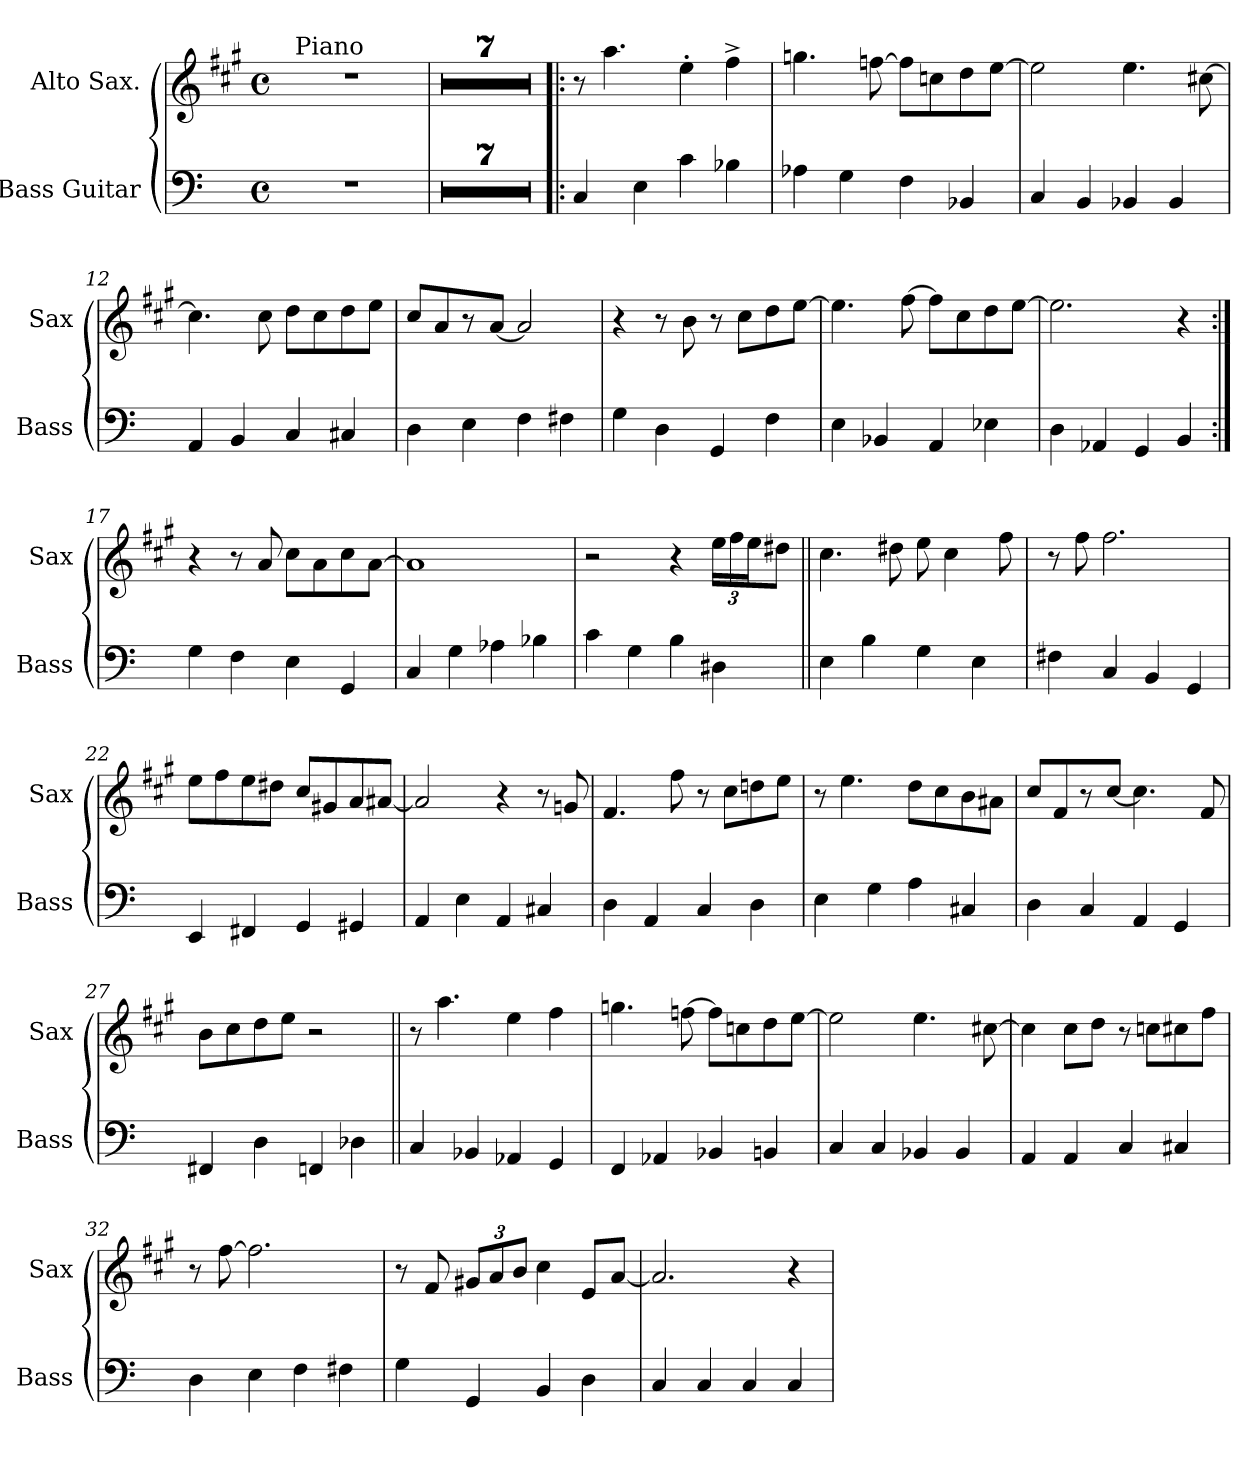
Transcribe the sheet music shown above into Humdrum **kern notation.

**kern	**kern
*part2	*part1
*staff2	*staff1
*I"Bass Guitar	*I"Alto Sax.
*I'Bass	*I'Sax
*clefF4	*clefG2
*ITrd7c12	*ITrd5c9
*k[]	*k[]
*C:	*C:
*M4/4	*M4/4
*met(c)	*met(c)
*MM224	*MM224
=1	=1
!	!LO:TX:a:t=Tempo - try 140 to start
*	*^
1r	1r	24ryy
!	!	!LO:TX:a:t=Piano
.	.	3%2ryy
.	.	6..ryy
*	*v	*v
=2	=2
1r	1r
=3	=3
1r	1r
=4	=4
1r	1r
=5	=5
1r	1r
=6	=6
1r	1r
=7	=7
1r	1r
=8	=8
1r	1r
=9!|:	=9!|:
4CC/	8r
.	4.cc\
4EE\	.
4C\	4g'>\
4BB-X\	4a^>\
=10	=10
4AA-X\	4.b-X\
4GG\	.
.	[8a-X\
4FF\	8a-\L]
.	8e-X\
4BBB-X/	8f\
.	[8g\J
=11	=11
4CC/	2g\]
4BBB/	.
4BBB-X/	4.g\
4BBB-/	.
.	[8en\
=12	=12
4AAA/	4.e\]
4BBB/	.
.	8e\
4CC/	8f\L
.	8e\
4CC#X/	8f\
.	8g\J
!!LO:LB:g=z
=13	=13
4DD\	8e/L
.	8c/
4EE\	8r
.	[8c/J
4FF\	2c/]
4FF#X\	.
=14	=14
4GG\	4r
4DD\	8r
.	8d\
4GGG/	8r
.	8e\L
4FF\	8f\
.	[8g\J
=15	=15
4EE\	4.g\]
4BBB-X/	.
.	[8a\
4AAA/	8a\L]
.	8e\
4EE-X\	8f\
.	[8g\J
=16	=16
4DD\	2.g\]
4AAA-X/	.
4GGG/	.
4BBB/	4r
!!LO:LB:g=z
=17:|!	=17:|!
4GG\	4r
4FF\	8r
.	8c/
4EE\	8e\L
.	8c\
4GGG/	8e\
.	[8c\J
=18	=18
4CC/	1c]
4GG\	.
4AA-X\	.
4BB-X\	.
=19	=19
4C\	2r
4GG\	.
4BB\	4r
4DD#X\	24g\LL
.	24a\
.	24g\J
.	8f#X\J
=20||	=20||
4EE\	4.e\
4BB\	.
.	8f#X\
4GG\	8g\
.	4e\
4EE\	.
.	8a\
!!LO:LB:g=z
=21	=21
4FF#X\	8r
.	8a\
4CC/	2.a\
4BBB/	.
4GGG/	.
=22	=22
4EEE/	8g\L
.	8a\
4FFF#X/	8g\
.	8f#X\J
4GGG/	8e/L
.	8Bn/
4GGG#X/	8c/
.	[8c#X/J
=23	=23
4AAA/	2c#/]
4EE\	.
4AAA/	4r
4CC#X/	8r
.	8B-X/
=24	=24
4DD\	4.A/
4AAA/	.
.	8a\
4CC/	8r
.	8e\L
4DD\	8fn\
.	8g\J
!!LO:PB:g=z
=25	=25
4EE\	8r
.	4.g\
4GG\	.
4AA\	8f\L
.	8e\
4CC#X/	8d\
.	8c#X\J
=26	=26
4DD\	8e/L
.	8A/
4CC/	8r
.	[8e/J
4AAA/	4.e\]
4GGG/	.
.	8A/
=27	=27
4FFF#X/	8d\L
.	8e\
4DD\	8f\
.	8g\J
4FFFn/	2r
4DD-X\	.
=28||	=28||
4CC/	8r
.	4.cc\
4BBB-X/	.
4AAA-X/	4g\
4GGG/	4a\
!!LO:LB:g=z
=29	=29
4FFF/	4.b-X\
4AAA-X/	.
.	[8a-X\
4BBB-X/	8a-\L]
.	8e-X\
4BBBn/	8f\
.	[8g\J
=30	=30
4CC/	2g\]
4CC/	.
4BBB-X/	4.g\
4BBB-/	.
.	[8en\
=31	=31
4AAA/	4e\]
4AAA/	8e\L
.	8f\J
4CC/	8r
.	8e-X\L
4CC#X/	8en\
.	8a\J
=32	=32
4DD\	8r
.	[8a\
4EE\	2.a\]
4FF\	.
4FF#X\	.
!!LO:LB:g=z
=33	=33
4GG\	8r
.	8A/
4GGG/	12Bn/L
.	12c/
.	12d/J
4BBB/	4e\
4DD\	8G/L
.	[8c/J
=34	=34
4CC/	2.c/]
4CC/	.
4CC/	.
4CC/	4r
=	=
*-	*-
